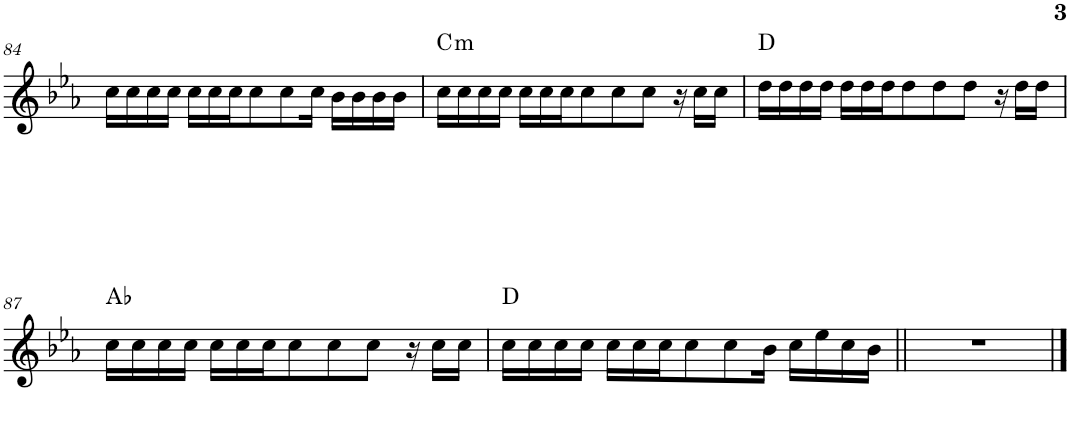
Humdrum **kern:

**kern	**harte
*part1	*part1
*staff1	*
*I"Piano	*
*I'Pno.	*
!!LO:PB:g=z
*clefG2	*
*k[b-e-a-]	*
*M4/4	*
=84	=84
16cc\LL	.
16cc\	.
16cc\	.
16cc\JJ	.
16cc\LL	.
16cc\	.
16cc\J	.
8cc\	.
8cc\	.
16cc\Jk	.
16b-\LL	.
16b-\	.
16b-\	.
16b-\JJ	.
=85	=85
!	!LO:H:kt=m
16cc\LL	C:min
16cc\	.
16cc\	.
16cc\JJ	.
16cc\LL	.
16cc\	.
16cc\J	.
8cc\	.
8cc\	.
8cc\J	.
16r	.
16cc\LL	.
16cc\JJ	.
=86	=86
16dd\LL	D:maj
16dd\	.
16dd\	.
16dd\JJ	.
16dd\LL	.
16dd\	.
16dd\J	.
8dd\	.
8dd\	.
8dd\J	.
16r	.
16dd\LL	.
16dd\JJ	.
!!LO:LB:g=z
=87	=87
16cc\LL	Ab:maj
16cc\	.
16cc\	.
16cc\JJ	.
16cc\LL	.
16cc\	.
16cc\J	.
8cc\	.
8cc\	.
8cc\J	.
16r	.
16cc\LL	.
16cc\JJ	.
=88	=88
16cc\LL	D:maj
16cc\	.
16cc\	.
16cc\JJ	.
16cc\LL	.
16cc\	.
16cc\J	.
8cc\	.
8cc\	.
16b-\Jk	.
16cc\LL	.
16ee-\	.
16cc\	.
16b-\JJ	.
=89||	=89||
1r	.
==	==
*-	*-
